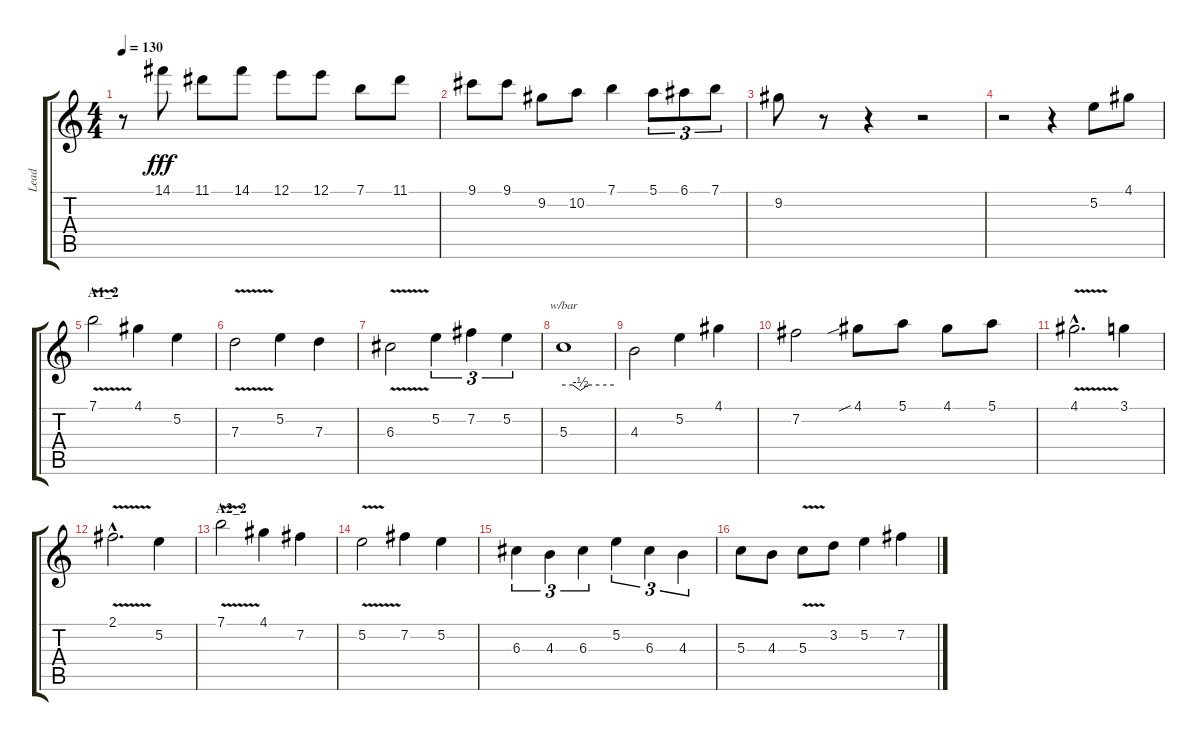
\track ("Lead" "Lead") {instrument acousticguitarnylon}
\staff {score tabs}
\tuning (E4 B3 G3 D3 A2 E2) {hide}
\ts (4 4)
\tempo 130
\clef g2
\ks c
r.8{dy fff} 14.1.8 11.1.8 14.1.8 12.1.8 12.1.8 7.1.8 11.1.8 |
9.1.8 9.1.8 9.2.8 10.2.8 7.1.4 5.1.8{tu (3 2)} 6.1.8{tu (3 2)} 7.1.8{tu (3 2)} |
9.2.8 r.8 r.4 r.2 |
r.2 r.4{instrument acousticguitarnylon} 5.2.8 4.1.8 |
\section ("" "A1_2")
7.1{v}.2 4.1.4 5.2.4 |
7.3{v}.2 5.2.4 7.3.4 |
6.3{v}.2 5.2.4{tu (3 2)} 7.2.4{tu (3 2)} 5.2.4{tu (3 2)} |
5.3.1{tbe (custom default 0 0 11 0 20 -2 30 0 60 0)} |
4.3.2 5.2.4 4.1.4 |
7.2.2 4.1{sib}.8 5.1.8 4.1.8 5.1.8 |
4.1{v hac}.2{d} 3.1.4 |
2.1{v hac}.2{d} 5.2.4 |
\section ("" "A2_2")
7.1{v}.2 4.1.4 7.2.4 |
5.2{v}.2 7.2.4 5.2.4 |
6.3.4{tu (3 2)} 4.3.4{tu (3 2)} 6.3.4{tu (3 2)} 5.2.4{tu (3 2)} 6.3.4{tu (3 2)} 4.3.4{tu (3 2)} |
5.3.8 4.3.8 5.3{v}.8 3.2.8 5.2.4 7.2.4
